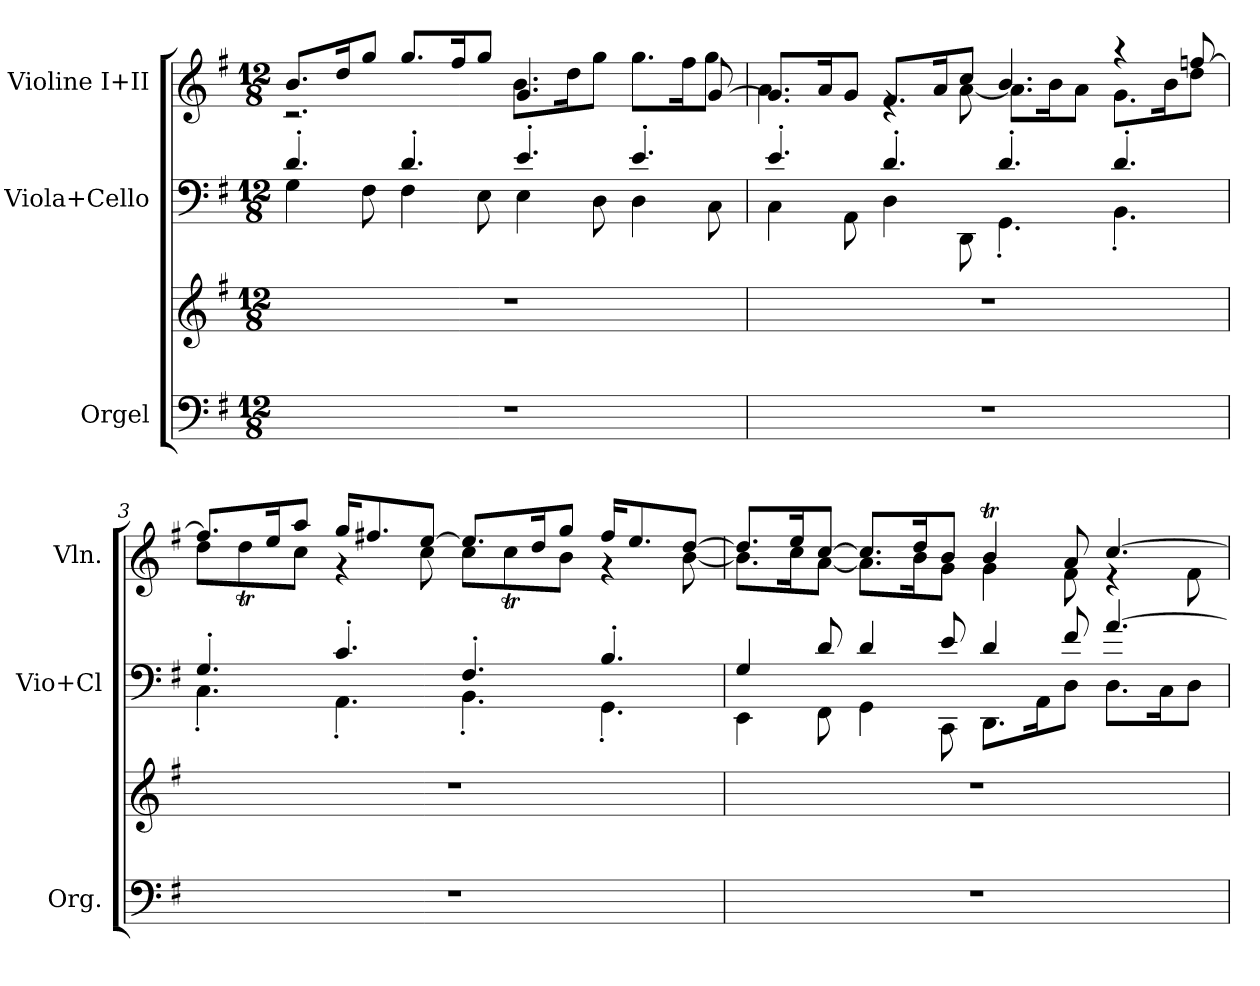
**kern	**kern	**kern	**kern
*part3	*part3	*part2	*part1
*staff4	*staff3	*staff2	*staff1
*I"Orgel	*	*I"Viola+Cello	*I"Violine I+II
*I'Org.	*	*I'Vio+Cl	*I'Vln.
*clefF4	*clefG2	*clefF4	*clefG2
*k[f#]	*k[f#]	*k[f#]	*k[f#]
*M12/8	*M12/8	*M12/8	*M12/8
*MM75	*MM75	*MM75	*MM75
=1	=1	=1	=1
*	*	*^	*^
1.r	1.r	4.d'/	4G\	8.b/L	2.r
.	.	.	.	16dd/K	.
.	.	.	8F#\	8gg/J	.
.	.	4.d'/	4F#\	8.gg/L	.
.	.	.	.	16ff#/K	.
.	.	.	8E\	8gg/J	.
.	.	4.e'/	4E\	4.g/	8.b\L
.	.	.	.	.	16dd\K
.	.	.	8D\	.	8gg\J
.	.	4.e'/	4D\	4rffyy	8.gg\L
.	.	.	.	.	16ff#\K
.	.	.	8C\	[8g/	8gg\J
=2	=2	=2	=2	=2	=2
1.r	1.r	4.e'/	4C\	8.g/L]	4.a\
.	.	.	.	16a/K	.
.	.	.	8AA\	8g/J	.
.	.	4.d'/	4D\	8.f#/L	4re
.	.	.	.	16a/K	.
.	.	.	8DD\	8cc/J	[8a\
.	.	4.d'/	4.GG'\	4.b/	8.a\L]
.	.	.	.	.	16b\K
.	.	.	.	.	8a\J
.	.	4.d'/	4.BB'\	4r	8.g\L
.	.	.	.	.	16b\K
.	.	.	.	[8ffn/	8dd\J
=3	=3	=3	=3	=3	=3
1.r	1.r	4.G'/	4.C'\	8.ff/L]	8dd\L
.	.	.	.	.	8ddT\
.	.	.	.	16ee/K	.
.	.	.	.	8aa/J	8cc\J
.	.	4.c'/	4.AA'\	16gg/KL	4r
.	.	.	.	8.ff#X/	.
.	.	.	.	[8ee/J	8cc\
.	.	4.F#'/	4.BB'\	8.ee/L]	8cc\L
.	.	.	.	.	8ccT\
.	.	.	.	16dd/K	.
.	.	.	.	8gg/J	8b\J
.	.	4.B'/	4.GG'\	16ff#/KL	4r
.	.	.	.	8.ee/	.
.	.	.	.	[8dd/J	[8b\
=4	=4	=4	=4	=4	=4
1.r	1.r	4G/	4EE\	8.dd/L]	8.b\L]
.	.	.	.	16ee/K	16cc\K
.	.	8d/	8FF#\	[8cc/J	[8a\J
.	.	4d/	4GG\	8.cc/L]	8.a\L]
.	.	.	.	16dd/K	16b\K
.	.	8e/	8CC\	8b/J	8g\J
.	.	4d/	8.DD\L	4bt/	4g\
.	.	.	16AA\K	.	.
.	.	8f#/	8D\J	8a/	8f#\
.	.	[4.a/	8.D\L	[4.cc/	4r
.	.	.	16C\K	.	.
.	.	.	8D\J	.	8f#\
*	*	*v	*v	*	*
*	*	*	*v	*v
=	=	=	=
*-	*-	*-	*-
